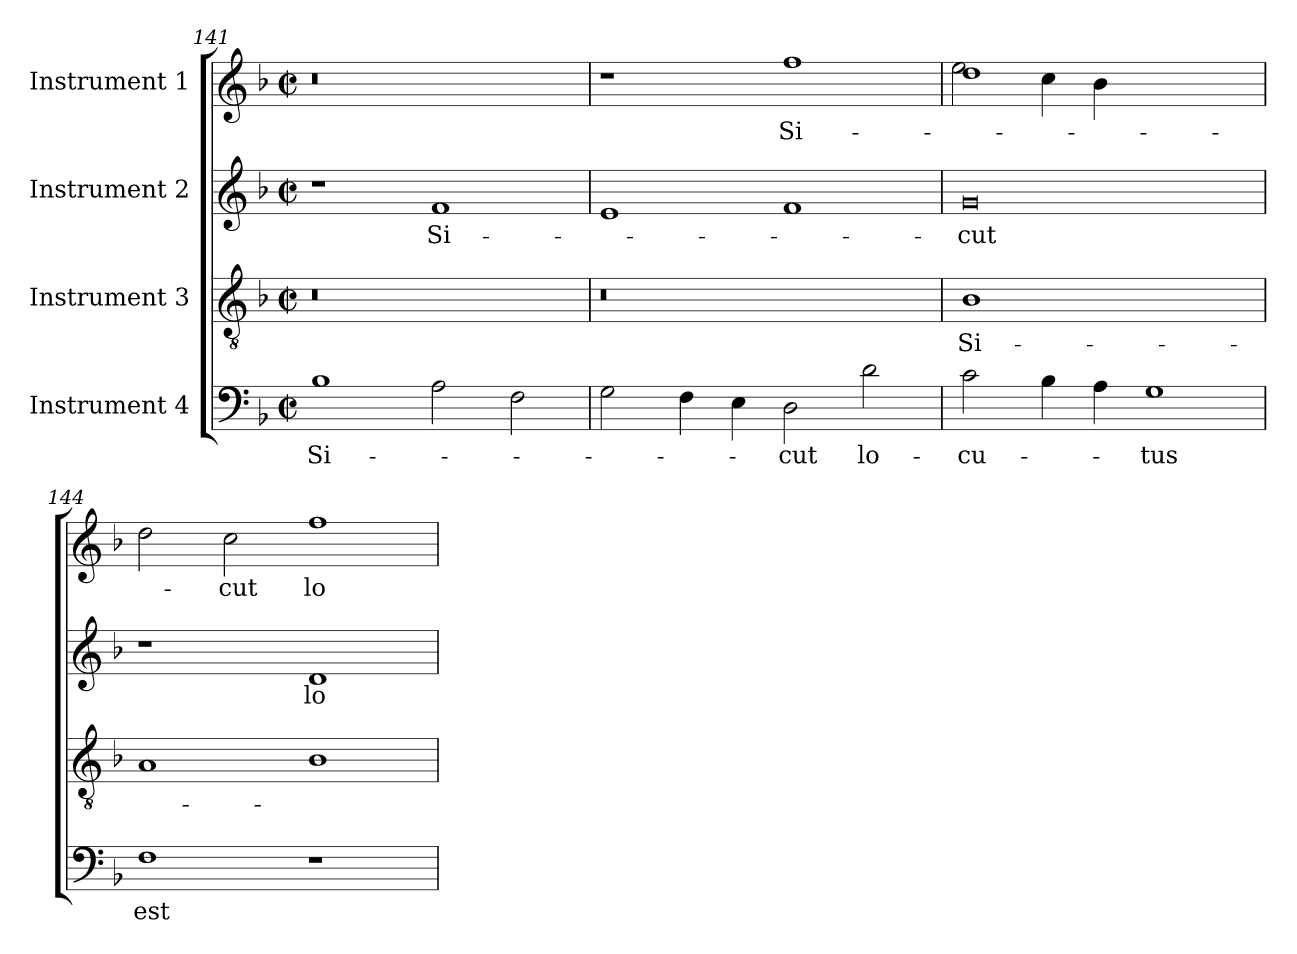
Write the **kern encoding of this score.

**kern	**text	**kern	**text	**kern	**text	**kern	**text
*part4	*part4	*part3	*part3	*part2	*part2	*part1	*part1
*staff4	*staff4	*staff3	*staff3	*staff2	*staff2	*staff1	*staff1
*I"Instrument 4	*	*I"Instrument 3	*	*I"Instrument 2	*	*I"Instrument 1	*
!!LO:PB:g=z
*clefF4	*	*clefGv2	*	*clefG2	*	*clefG2	*
*k[b-]	*	*k[b-]	*	*k[b-]	*	*k[b-]	*
*F:	*	*F:	*	*F:	*	*F:	*
*M2/2	*	*M2/2	*	*M2/2	*	*M2/2	*
*met(c|)	*	*met(c|)	*	*met(c|)	*	*met(c|)	*
=141	=141	=141	=141	=141	=141	=141	=141
!	!LO:LY:b:cj	!	!	!	!	!	!
1B-	-Si-	0r	.	1r	.	0r	.
!	!	!	!	!	!LO:LY:b:cj	!	!
2A\	.	.	.	1f	Si-	.	.
2F\	.	.	.	.	.	.	.
=142	=142	=142	=142	=142	=142	=142	=142
2G\	.	0r	.	1e	.	1r	.
4F\	.	.	.	.	.	.	.
4E\	.	.	.	.	.	.	.
!	!LO:LY:b:cj	!	!	!	!	!	!LO:LY:b:cj
2D\	-cut	.	.	1f	.	1ff	Si-
!	!LO:LY:b:cj	!	!	!	!	!	!
2d\	lo-	.	.	.	.	.	.
=143	=143	=143	=143	=143	=143	=143	=143
!	!LO:LY:b:cj	!	!LO:LY:b:cj	!LO:N:vis=0	!LO:LY:b:cj	!	!
*	*	*	*	*	*	*^	*
2c\	-cu-	1B-	Si-	1g	-cut	1dd	2ee\	.
4B-\	.	.	.	.	.	.	4cc\	.
4A\	.	.	.	.	.	.	4b-\	.
!	!LO:LY:b:cj	!	!	!	!	!	!	!
1G	-tus	1ryy	.	1ryy	.	1ryy	1ryy	.
=144	=144	=144	=144	=144	=144	=144	=144	=144
!	!LO:LY:b:cj	!	!	!	!	!	!	!
*	*	*	*	*	*	*v	*v	*
1F	est	1A	.	1r	.	2dd\	.
!	!	!	!	!	!	!	!LO:LY:b:cj
.	.	.	.	.	.	2cc\	-cut
!	!	!	!	!	!LO:LY:b:cj	!	!LO:LY:b:cj
1r	.	1B-	.	1d	lo-	1ff	lo-
=	=	=	=	=	=	=	=
*-	*-	*-	*-	*-	*-	*-	*-
